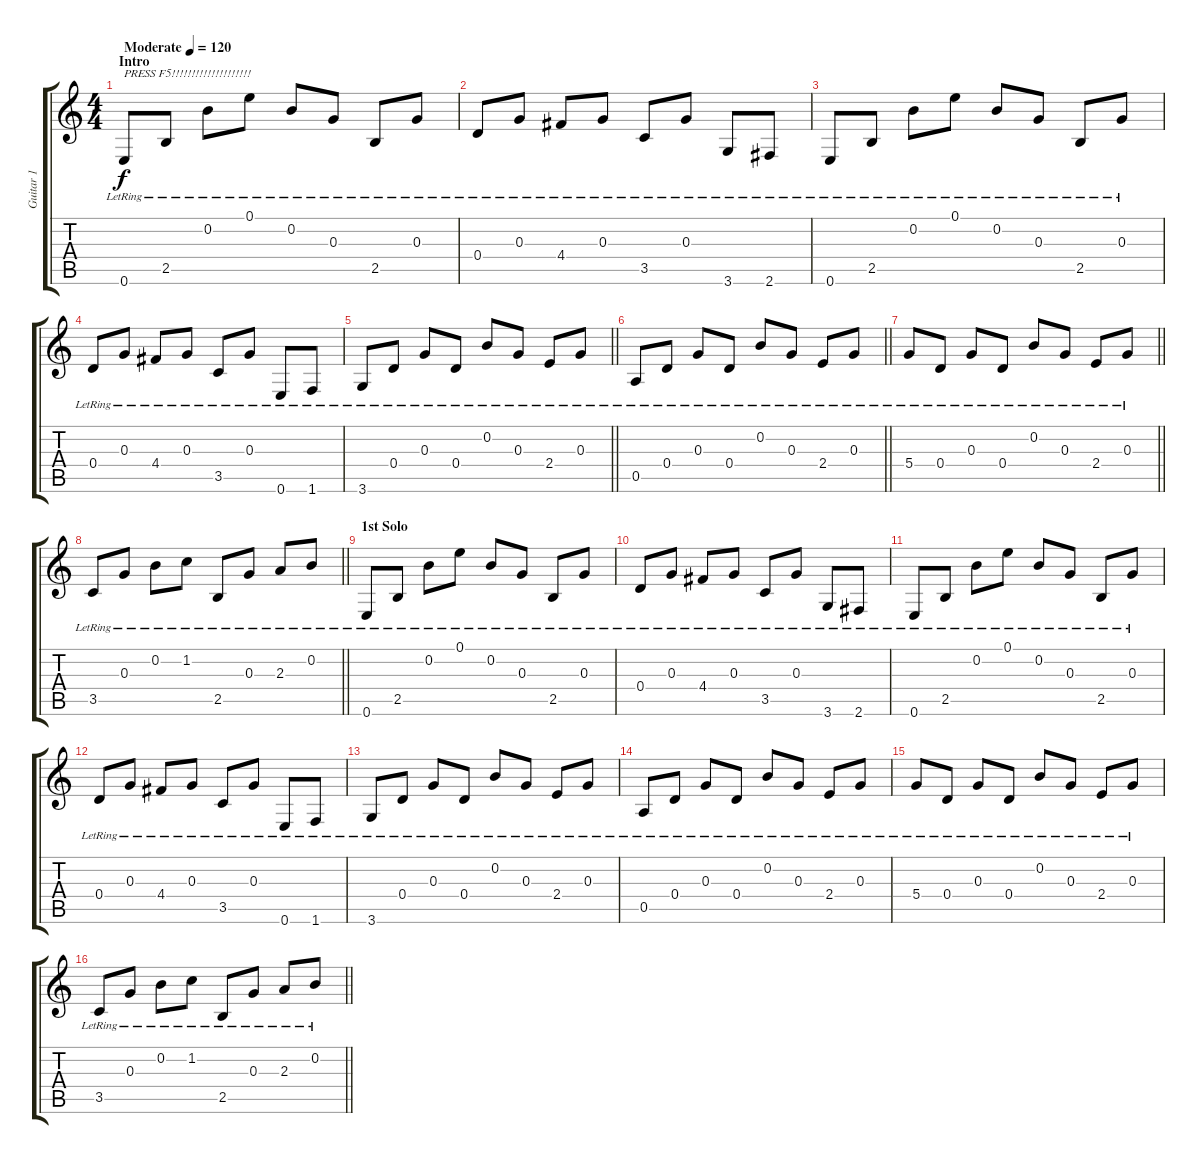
\track ("Guitar 1" "Guitar 1") {instrument electricguitarclean}
\staff {score tabs}
\tuning (E4 B3 G3 D3 A2 E2) {hide}
\ts (4 4)
\section ("" "Intro")
\tempo (120 "Moderate")
\clef g2
\ks c
0.6{lr}.8{txt "PRESS F5!!!!!!!!!!!!!!!!!!!!" dy f instrument electricguitarclean} 2.5{lr}.8 0.2{lr}.8 0.1{lr}.8 0.2{lr}.8 0.3{lr}.8 2.5{lr}.8 0.3{lr}.8 |
0.4{lr}.8 0.3{lr}.8 4.4{lr}.8 0.3{lr}.8 3.5{lr}.8 0.3{lr}.8 3.6{lr}.8 2.6{lr}.8 |
0.6{lr}.8 2.5{lr}.8 0.2{lr}.8 0.1{lr}.8 0.2{lr}.8 0.3{lr}.8 2.5{lr}.8 0.3{lr}.8 |
0.4{lr}.8 0.3{lr}.8 4.4{lr}.8 0.3{lr}.8 3.5{lr}.8 0.3{lr}.8 0.6{lr}.8 1.6{lr}.8 |
\barLineRight lightlight
3.6{lr}.8 0.4{lr}.8 0.3{lr}.8 0.4{lr}.8 0.2{lr}.8 0.3{lr}.8 2.4{lr}.8 0.3{lr}.8 |
\barLineRight lightlight
0.5{lr}.8 0.4{lr}.8 0.3{lr}.8 0.4{lr}.8 0.2{lr}.8 0.3{lr}.8 2.4{lr}.8 0.3{lr}.8 |
\barLineRight lightlight
5.4{lr}.8 0.4{lr}.8 0.3{lr}.8 0.4{lr}.8 0.2{lr}.8 0.3{lr}.8 2.4{lr}.8 0.3{lr}.8 |
\barLineRight lightlight
3.5{lr}.8 0.3{lr}.8 0.2{lr}.8 1.2{lr}.8 2.5{lr}.8 0.3{lr}.8 2.3{lr}.8 0.2{lr}.8 |
\section ("" "1st Solo ")
0.6{lr}.8 2.5{lr}.8 0.2{lr}.8 0.1{lr}.8 0.2{lr}.8 0.3{lr}.8 2.5{lr}.8 0.3{lr}.8 |
0.4{lr}.8 0.3{lr}.8 4.4{lr}.8 0.3{lr}.8 3.5{lr}.8 0.3{lr}.8 3.6{lr}.8 2.6{lr}.8 |
0.6{lr}.8 2.5{lr}.8 0.2{lr}.8 0.1{lr}.8 0.2{lr}.8 0.3{lr}.8 2.5{lr}.8 0.3{lr}.8 |
0.4{lr}.8 0.3{lr}.8 4.4{lr}.8 0.3{lr}.8 3.5{lr}.8 0.3{lr}.8 0.6{lr}.8 1.6{lr}.8 |
3.6{lr}.8 0.4{lr}.8 0.3{lr}.8 0.4{lr}.8 0.2{lr}.8 0.3{lr}.8 2.4{lr}.8 0.3{lr}.8 |
0.5{lr}.8 0.4{lr}.8 0.3{lr}.8 0.4{lr}.8 0.2{lr}.8 0.3{lr}.8 2.4{lr}.8 0.3{lr}.8 |
5.4{lr}.8 0.4{lr}.8 0.3{lr}.8 0.4{lr}.8 0.2{lr}.8 0.3{lr}.8 2.4{lr}.8 0.3{lr}.8 |
\barLineRight lightlight
3.5{lr}.8 0.3{lr}.8 0.2{lr}.8 1.2{lr}.8 2.5{lr}.8 0.3{lr}.8 2.3{lr}.8 0.2{lr}.8
